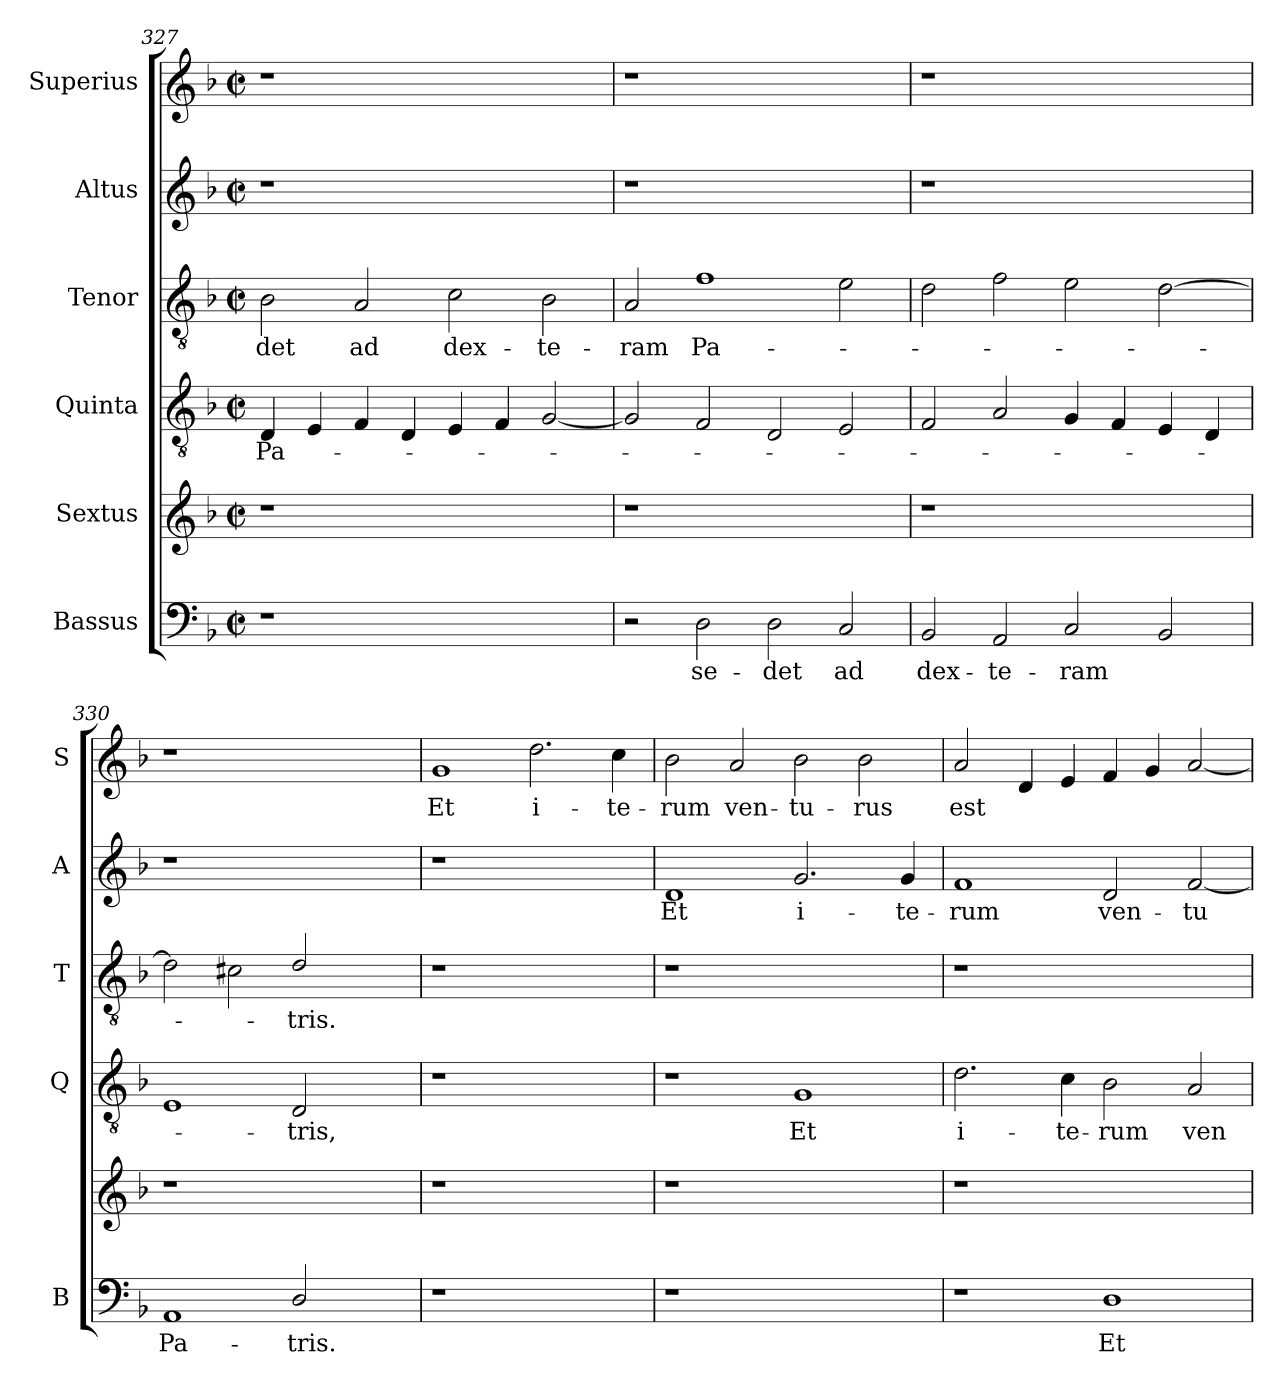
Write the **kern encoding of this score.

**kern	**text	**kern	**kern	**text	**kern	**text	**kern	**text	**kern	**text
*part6	*part6	*part5	*part4	*part4	*part3	*part3	*part2	*part2	*part1	*part1
*staff6	*staff6	*staff5	*staff4	*staff4	*staff3	*staff3	*staff2	*staff2	*staff1	*staff1
*I"Bassus	*	*I"Sextus	*I"Quinta	*	*I"Tenor	*	*I"Altus	*	*I"Superius	*
*I'B	*	*	*I'Q	*	*I'T	*	*I'A	*	*I'S	*
*clefF4	*	*clefG2	*clefGv2	*	*clefGv2	*	*clefG2	*	*clefG2	*
*k[b-]	*	*k[b-]	*k[b-]	*	*k[b-]	*	*k[b-]	*	*k[b-]	*
*F:	*	*F:	*F:	*	*F:	*	*F:	*	*F:	*
*M2/2	*	*M2/2	*M2/2	*	*M2/2	*	*M2/2	*	*M2/2	*
*met(c|)	*	*met(c|)	*met(c|)	*	*met(c|)	*	*met(c|)	*	*met(c|)	*
=327	=327	=327	=327	=327	=327	=327	=327	=327	=327	=327
!	!	!	!	!LO:LY:b	!	!LO:LY:b	!	!	!	!
1r	.	1r	4D/	Pa-	2B-\	-det	1r	.	1r	.
.	.	.	4E/	.	.	.	.	.	.	.
!	!	!	!	!	!	!LO:LY:b	!	!	!	!
.	.	.	4F/	.	2A/	ad	.	.	.	.
.	.	.	4D/	.	.	.	.	.	.	.
!	!	!	!	!	!	!LO:LY:b	!	!	!	!
1ryy	.	1ryy	4E/	.	2c\	dex-	1ryy	.	1ryy	.
.	.	.	4F/	.	.	.	.	.	.	.
!	!	!	!	!	!	!LO:LY:b	!	!	!	!
.	.	.	[2G/	.	2B-\	-te-	.	.	.	.
=328	=328	=328	=328	=328	=328	=328	=328	=328	=328	=328
!	!	!	!	!	!	!LO:LY:b	!	!	!	!
2r	.	1r	2G/]	.	2A/	-ram	1r	.	1r	.
!	!LO:LY:b	!	!	!	!	!LO:LY:b	!	!	!	!
2D\	se-	.	2F/	.	1f	Pa-	.	.	.	.
!	!LO:LY:b	!	!	!	!	!	!	!	!	!
2D\	-det	1ryy	2D/	.	.	.	1ryy	.	1ryy	.
!	!LO:LY:b	!	!	!	!	!	!	!	!	!
2C/	ad	.	2E/	.	2e\	.	.	.	.	.
=329	=329	=329	=329	=329	=329	=329	=329	=329	=329	=329
!	!LO:LY:b	!	!	!	!	!	!	!	!	!
2BB-/	dex-	1r	2F/	.	2d\	.	1r	.	1r	.
!	!LO:LY:b	!	!	!	!	!	!	!	!	!
2AA/	-te-	.	2A/	.	2f\	.	.	.	.	.
!	!LO:LY:b	!	!	!	!	!	!	!	!	!
2C/	-ram	1ryy	4G/	.	2e\	.	1ryy	.	1ryy	.
.	.	.	4F/	.	.	.	.	.	.	.
2BB-/	.	.	4E/	.	[2d\	.	.	.	.	.
.	.	.	4D/	.	.	.	.	.	.	.
=330	=330	=330	=330	=330	=330	=330	=330	=330	=330	=330
!	!LO:LY:b	!	!	!	!	!	!	!	!	!
1AA	Pa-	1r	1E	.	2d\]	.	1r	.	1r	.
.	.	.	.	.	2c#X\	.	.	.	.	.
!	!LO:LY:b	!	!	!LO:LY:b	!	!LO:LY:b	!	!	!	!
2D/	-tris.	1ryy	2D/	-tris,	2d/	-tris.	1ryy	.	1ryy	.
2ryy	.	.	2ryy	.	2ryy	.	.	.	.	.
!!LO:LB:g=z
=331	=331	=331	=331	=331	=331	=331	=331	=331	=331	=331
!	!	!	!	!	!	!	!	!	!	!LO:LY:b
1r	.	1r	1r	.	1r	.	1r	.	1g	Et
!	!	!	!	!	!	!	!	!	!	!LO:LY:b
1ryy	.	1ryy	1ryy	.	1ryy	.	1ryy	.	2.dd\	i-
!	!	!	!	!	!	!	!	!	!	!LO:LY:b
.	.	.	.	.	.	.	.	.	4cc\	-te-
=332	=332	=332	=332	=332	=332	=332	=332	=332	=332	=332
!	!	!	!	!	!	!	!	!LO:LY:b	!	!LO:LY:b
1r	.	1r	1r	.	1r	.	1d	Et	2b-\	-rum
!	!	!	!	!	!	!	!	!	!	!LO:LY:b
.	.	.	.	.	.	.	.	.	2a/	ven-
!	!	!	!	!LO:LY:b	!	!	!	!LO:LY:b	!	!LO:LY:b
1ryy	.	1ryy	1G	Et	1ryy	.	2.g/	i-	2b-\	-tu-
!	!	!	!	!	!	!	!	!	!	!LO:LY:b
.	.	.	.	.	.	.	.	.	2b-\	-rus
!	!	!	!	!	!	!	!	!LO:LY:b	!	!
.	.	.	.	.	.	.	4g/	-te-	.	.
=333	=333	=333	=333	=333	=333	=333	=333	=333	=333	=333
!	!	!	!	!LO:LY:b	!	!	!	!LO:LY:b	!	!LO:LY:b
1r	.	1r	2.d\	i-	1r	.	1f	-rum	2a/	est
.	.	.	.	.	.	.	.	.	4d/	.
!	!	!	!	!LO:LY:b	!	!	!	!	!	!
.	.	.	4c\	-te-	.	.	.	.	4e/	.
!	!LO:LY:b	!	!	!LO:LY:b	!	!	!	!LO:LY:b	!	!
1D	Et	1ryy	2B-\	-rum	1ryy	.	2d/	ven-	4f/	.
.	.	.	.	.	.	.	.	.	4g/	.
!	!	!	!	!LO:LY:b	!	!	!	!LO:LY:b	!	!
.	.	.	2A/	ven-	.	.	[2f/	-tu-	[2a/	.
=	=	=	=	=	=	=	=	=	=	=
*-	*-	*-	*-	*-	*-	*-	*-	*-	*-	*-
